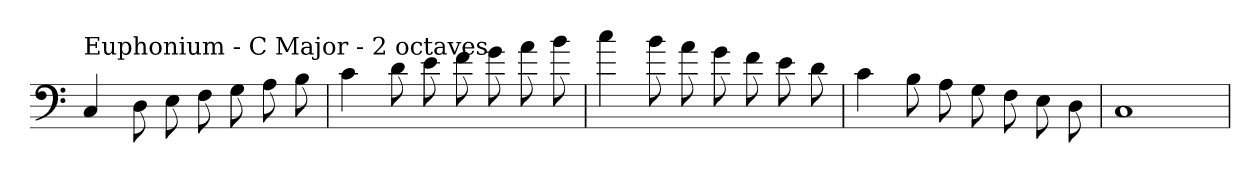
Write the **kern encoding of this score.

**kern
*part1
*staff1
*clefF4
*k[]
*C:
=
!LO:TX:a:t=Euphonium - C Major - 2 octaves
4C
8D
8E
8F
8G
8A
8B
=
4c
8d
8e
8f
8g
8a
8b
=
4cc
8b
8a
8g
8f
8e
8d
=
4c
8B
8A
8G
8F
8E
8D
=
1C
=
*-
